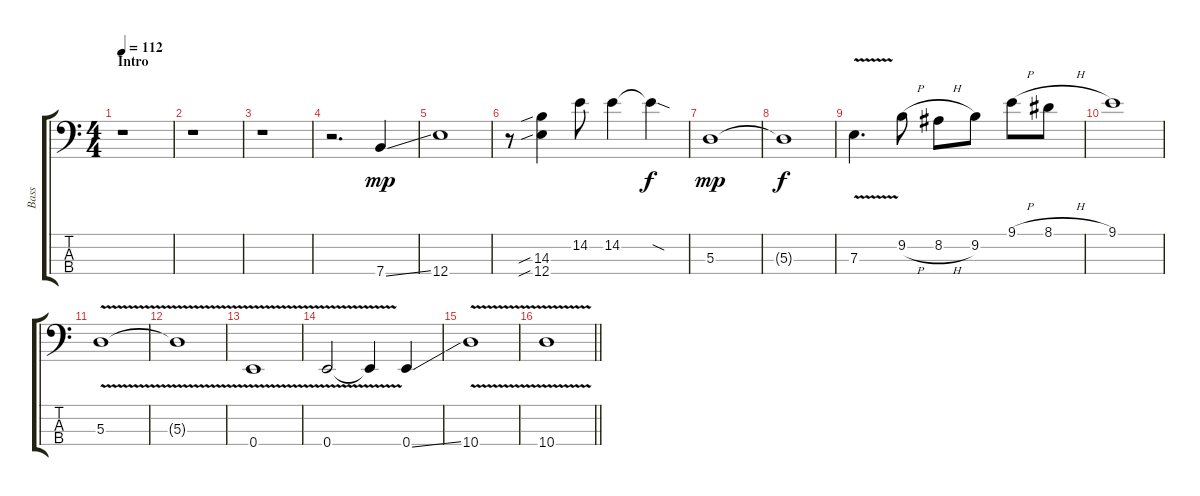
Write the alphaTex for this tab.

\track ("Bass" "Bass") {instrument fretlessbass}
\staff {score tabs}
\tuning (G2 D2 A1 E1) {hide}
\ts (4 4)
\section ("" "Intro")
\tempo 112
\clef f4
\ks c
r.1{dy mp instrument fretlessbass} |
r.1 |
r.1 |
r.2{d} 7.4{ss}.4 |
12.4.1 |
r.8 (14.3{sib} 12.4{sib}).4 14.2.8 14.2.4 14.2{sod t}.4{dy f} |
5.3.1{dy mp} |
5.3{t}.1{dy f} |
7.3{v}.4{d} 9.2{h}.8 8.2{h}.8 9.2.8 9.1{h}.8 8.1{h}.8 |
9.1.1 |
5.3{v}.1 |
5.3{t}.1 |
0.4{v}.1 |
0.4{v}.2 0.4{t}.4 0.4{ss}.4 |
10.4{v}.1 |
\barLineRight lightlight
10.4{v}.1
